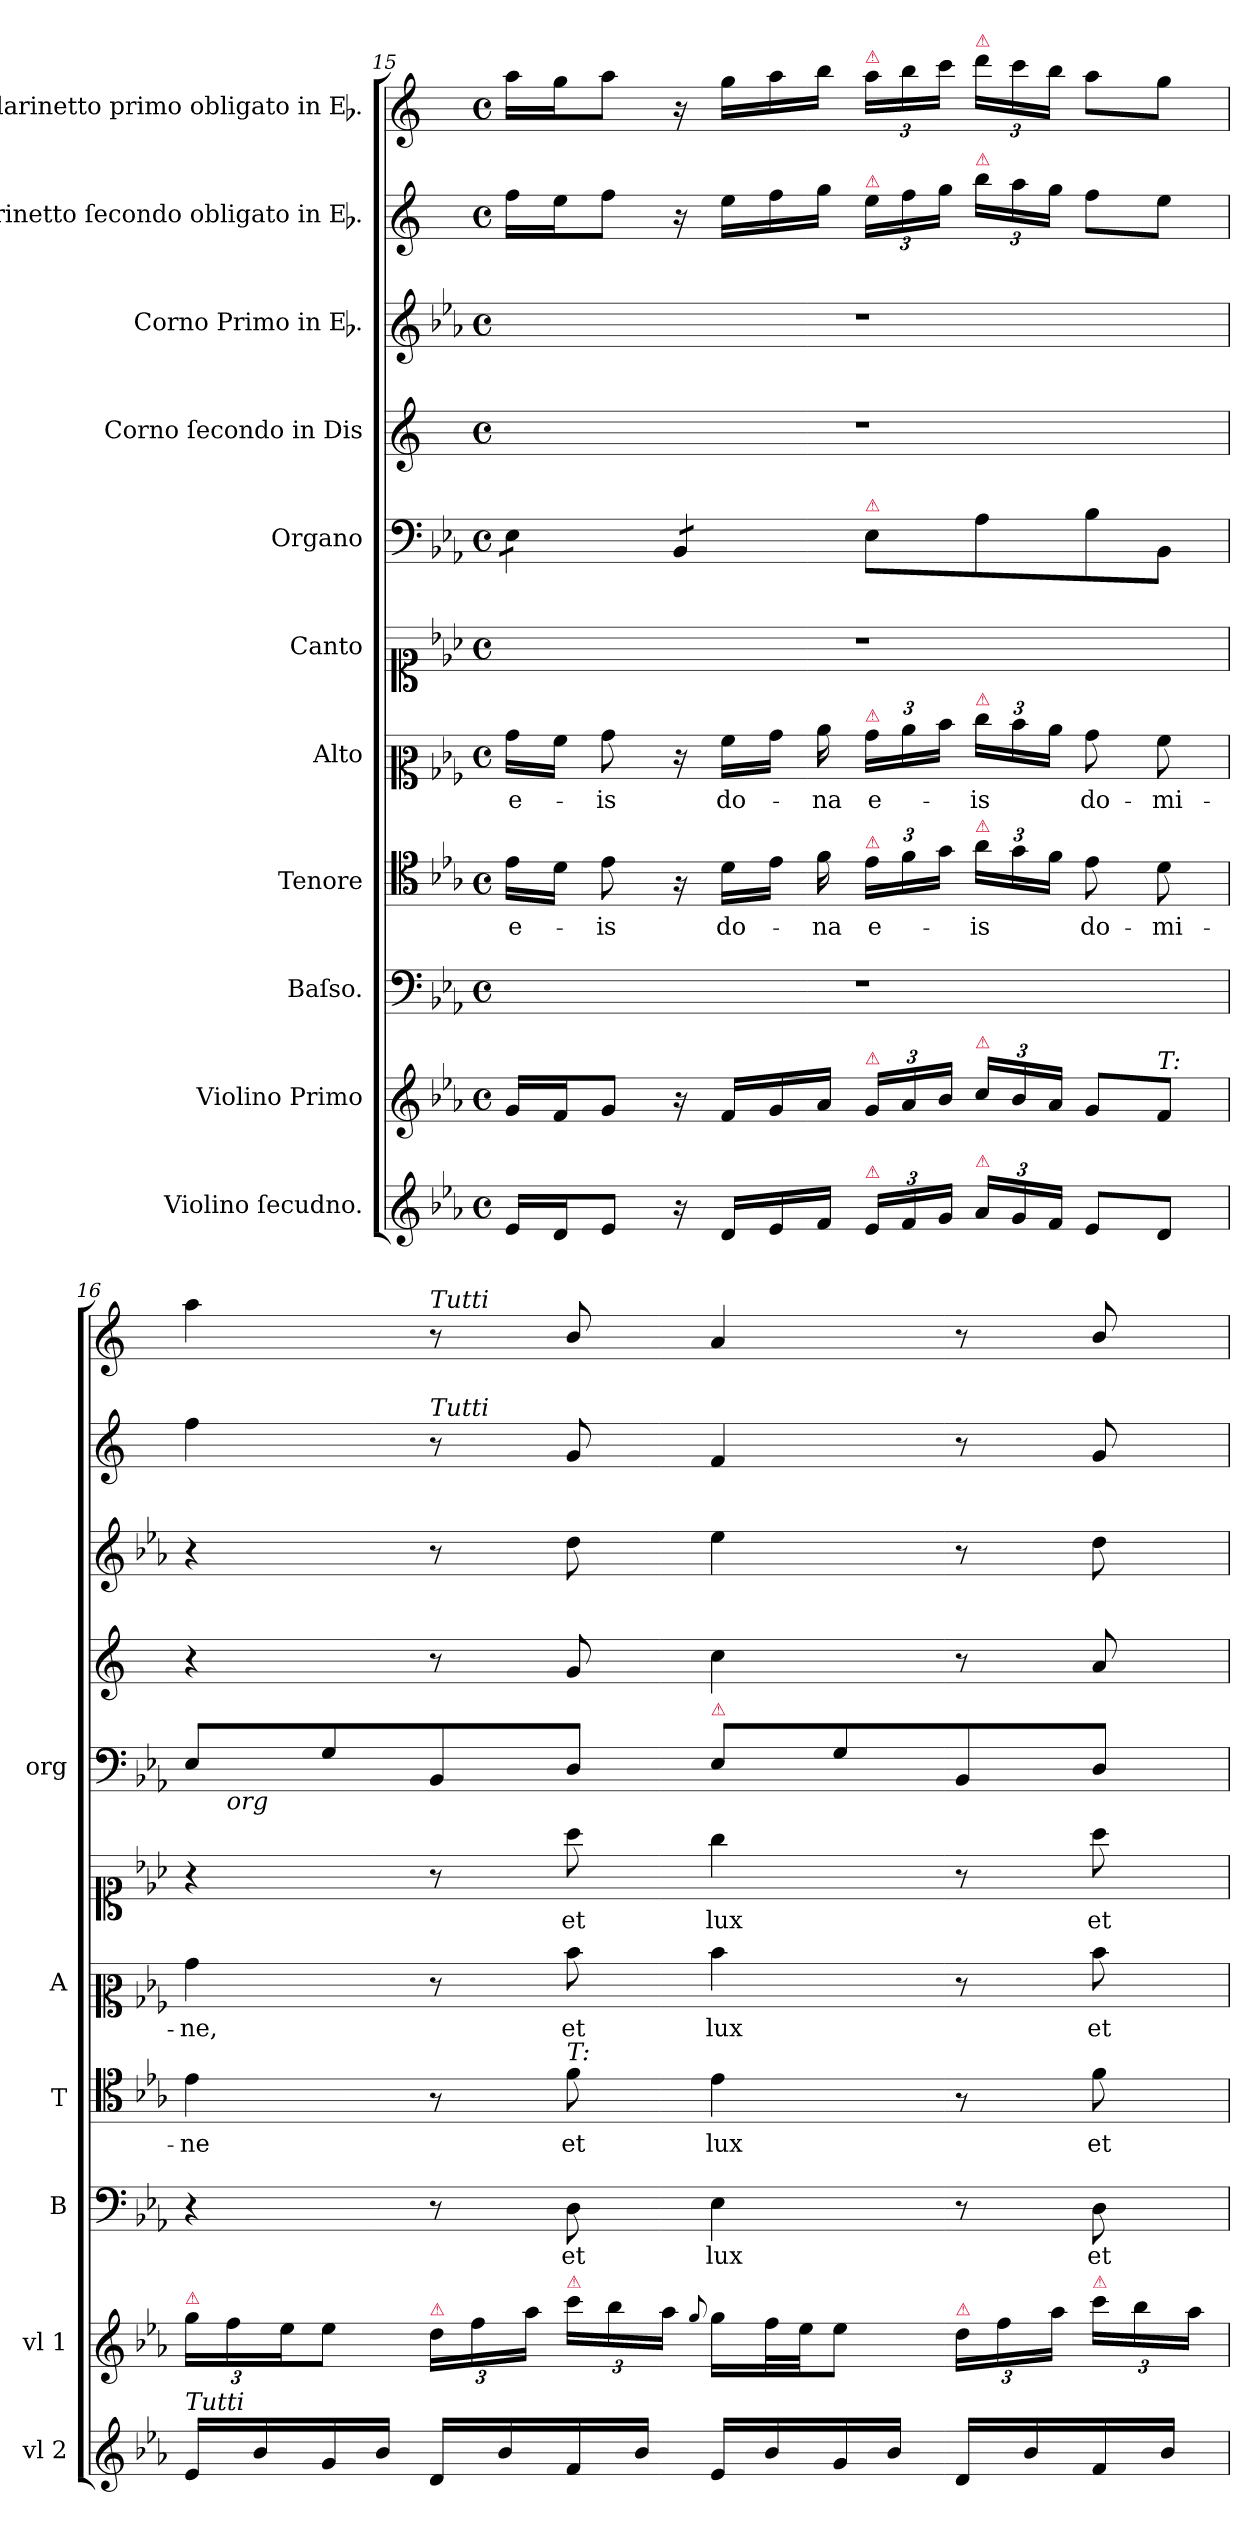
**kern	**kern	**dynam	**kern	**text	**kern	**text	**kern	**text	**kern	**text	**kern	**kern	**kern	**kern	**kern
*part11	*part10	*part10	*part9	*part9	*part8	*part8	*part7	*part7	*part6	*part6	*part5	*part4	*part3	*part2	*part1
*staff11	*staff10	*staff10	*staff9	*staff9	*staff8	*staff8	*staff7	*staff7	*staff6	*staff6	*staff5	*staff4	*staff3	*staff2	*staff1
*I"Violino ſecudno.	*I"Violino Primo	*	*I"Baſso.	*	*I"Tenore	*	*I"Alto	*	*I"Canto	*	*I"Organo	*I"Corno ſecondo in Dis	*I"Corno Primo in Eb.	*I"Clarinetto ſecondo obligato in Eb.	*I"Clarinetto primo obligato in Eb.
*I'vl 2	*I'vl 1	*	*I'B	*	*I'T	*	*I'A	*	*	*	*I'org	*	*	*	*
*clefG2	*clefG2	*	*clefF4	*	*clefC4	*	*clefC2	*	*clefC1	*	*clefF4	*clefG2	*clefG2	*clefG2	*clefG2
*	*	*	*	*	*	*	*	*	*	*	*	*ITrd5c9	*ITrd5c9	*ITrd-2c-3	*ITrd-2c-3
*k[b-e-a-]	*k[b-e-a-]	*	*k[b-e-a-]	*	*k[b-e-a-]	*	*k[b-e-a-]	*	*k[b-e-a-]	*	*k[b-e-a-]	*k[b-e-a-]	*k[b-e-a-d-g-c-]	*k[b-e-a-]	*k[b-e-a-]
*E-:	*E-:	*	*E-:	*	*E-:	*	*E-:	*	*E-:	*	*E-:	*E-:	*	*E-:	*E-:
*M4/4	*M4/4	*	*M4/4	*	*M4/4	*	*M4/4	*	*M4/4	*	*M4/4	*M4/4	*M4/4	*M4/4	*M4/4
*met(c)	*met(c)	*	*met(c)	*	*met(c)	*	*met(c)	*	*met(c)	*	*met(c)	*met(c)	*met(c)	*met(c)	*met(c)
=15	=15	=15	=15	=15	=15	=15	=15	=15	=15	=15	=15	=15	=15	=15	=15
!	!	!	!	!	!	!	!	!	!	!	!LO:TX:a:color=crimson:t=⚠	!	!	!	!
*	*	*	*	*	*	*	*	*	*	*	*tremolo	*	*	*	*
16e-/LL	16g/LL	.	1r	.	16e-\LL	e-	16b-\LL	e-	1r	.	8E-\L	1r	1r	16aa-\LL	16ccc\LL
16d/J	16f/J	.	.	.	16d\JJ	.	16a-\JJ	.	.	.	.	.	.	16gg\J	16bb-\J
8e-/J	8g/J	.	.	.	8e-\	-is	8b-\	-is	.	.	8E-\J	.	.	8aa-\J	8ccc\J
16r	16r	.	.	.	16r	.	16r	.	.	.	8BB-/L	.	.	16r	16r
16d/LL	16f/LL	.	.	.	16d\LL	do-	16a-\LL	do-	.	.	.	.	.	16gg\LL	16bb-\LL
16e-/	16g/	.	.	.	16e-\JJ	.	16b-\JJ	.	.	.	8BB-/J	.	.	16aa-\	16ccc\
*	*	*	*	*	*	*	*	*	*	*	*Xtremolo	*	*	*	*
16f/JJ	16a-/JJ	.	.	.	16f\	-na	16cc\	-na	.	.	.	.	.	16bb-\JJ	16ddd\JJ
!	!	!	!	!	!	!	!	!	!	!	!	!	!	!	!LO:TX:a:color=crimson:t=⚠
!	!	!	!	!	!	!	!	!	!	!	!	!	!	!LO:TX:a:color=crimson:t=⚠	!
!	!	!	!	!	!	!	!	!	!	!	!LO:TX:a:color=crimson:t=⚠	!	!	!	!
!	!	!	!	!	!	!	!LO:TX:a:color=crimson:t=⚠	!	!	!	!	!	!	!	!
!	!	!	!	!	!LO:TX:a:color=crimson:t=⚠	!	!	!	!	!	!	!	!	!	!
!	!LO:TX:a:color=crimson:t=⚠	!	!	!	!	!	!	!	!	!	!	!	!	!	!
!LO:TX:a:color=crimson:t=⚠	!	!	!	!	!	!	!	!	!	!	!	!	!	!	!
24e-/LL	24g/LL	.	.	.	24e-\LL	e-	24b-\LL	e-	.	.	8E-\L	.	.	24gg\LL	24ccc\LL
24f/	24a-/	.	.	.	24f\	.	24cc\	.	.	.	.	.	.	24aa-\	24ddd\
24g/JJ	24b-/JJ	.	.	.	24g\JJ	.	24dd\JJ	.	.	.	.	.	.	24bb-\JJ	24eee-\JJ
!	!	!	!	!	!	!	!	!	!	!	!	!	!	!	!LO:TX:a:color=crimson:t=⚠
!	!	!	!	!	!	!	!	!	!	!	!	!	!	!LO:TX:a:color=crimson:t=⚠	!
!	!	!	!	!	!	!	!LO:TX:a:color=crimson:t=⚠	!	!	!	!	!	!	!	!
!	!	!	!	!	!LO:TX:a:color=crimson:t=⚠	!	!	!	!	!	!	!	!	!	!
!	!LO:TX:a:color=crimson:t=⚠	!	!	!	!	!	!	!	!	!	!	!	!	!	!
!LO:TX:a:color=crimson:t=⚠	!	!	!	!	!	!	!	!	!	!	!	!	!	!	!
24a-/LL	24cc/LL	.	.	.	24a-\LL	-is	24ee-\LL	-is	.	.	8A-\	.	.	24ddd\LL	24fff\LL
24g/	24b-/	.	.	.	24g\	.	24dd\	.	.	.	.	.	.	24ccc\	24eee-\
24f/JJ	24a-/JJ	.	.	.	24f\JJ	.	24cc\JJ	.	.	.	.	.	.	24bb-\JJ	24ddd\JJ
8e-/L	8g/L	.	.	.	8e-\	do-	8b-\	do-	.	.	8B-\	.	.	8aa-\L	8ccc\L
!	!LO:TX:a:i:t=T&colon;	!	!	!	!	!	!	!	!	!	!	!	!	!	!
!	!	!LO:DY:b	!	!	!	!	!	!	!	!	!	!	!	!	!
8d/J	8f/J	for	.	.	8d\	-mi-	8a-\	-mi-	.	.	8BB-/J	.	.	8gg\J	8bb-\J
=16	=16	=16	=16	=16	=16	=16	=16	=16	=16	=16	=16	=16	=16	=16	=16
!	!	!	!	!	!	!	!	!	!	!	!LO:TX:a:color=crimson:t=⚠	!	!	!	!
!	!	!	!	!	!	!	!	!	!	!	!LO:TX:a:i:t=Tutti	!	!	!	!
!	!LO:TX:a:color=crimson:t=⚠	!	!	!	!	!	!	!	!	!	!	!	!	!	!
!LO:TX:a:i:t=Tutti	!	!	!	!	!	!	!	!	!	!	!	!	!	!	!
*	*	*	*	*	*	*	*	*	*	*	*^	*	*	*	*
16e-/LL	24gg\LL	.	4r	.	4e-\	-ne	4b-\	-ne,	4r	.	8E-\L	24ryy	4r	4r	4aa-\	4ccc\
!	!	!	!	!	!	!	!	!	!	!	!	!LO:TX:b:i:t=org	!	!	!	!
.	24ff\	.	.	.	.	.	.	.	.	.	.	3%2ryy	.	.	.	.
16b-/	.	.	.	.	.	.	.	.	.	.	.	.	.	.	.	.
.	24ee-\J	.	.	.	.	.	.	.	.	.	.	.	.	.	.	.
16g/	8ee-\J	.	.	.	.	.	.	.	.	.	8G\	.	.	.	.	.
16b-/JJ	.	.	.	.	.	.	.	.	.	.	.	.	.	.	.	.
!	!	!	!	!	!	!	!	!	!	!	!	!	!	!	!	!LO:TX:a:i:t=Tutti
!	!	!	!	!	!	!	!	!	!	!	!	!	!	!	!LO:TX:a:i:t=Tutti	!
!	!LO:TX:a:color=crimson:t=⚠	!	!	!	!	!	!	!	!	!	!	!	!	!	!	!
16d/LL	24dd\LL	.	8r	.	8r	.	8r	.	8r	.	8BB-/	.	8r	8r	8r	8r
.	24ff\	.	.	.	.	.	.	.	.	.	.	.	.	.	.	.
16b-/	.	.	.	.	.	.	.	.	.	.	.	.	.	.	.	.
.	24aa-\JJ	.	.	.	.	.	.	.	.	.	.	.	.	.	.	.
!	!	!	!	!	!LO:TX:a:i:t=T&colon;	!	!	!	!	!	!	!	!	!	!	!
!	!LO:TX:a:color=crimson:t=⚠	!	!	!	!	!	!	!	!	!	!	!	!	!	!	!
16f/	24ccc\LL	.	8D\	et	8f\	et	8dd\	et	8aa-\	et	8D/J	.	8B-/	8f\	8b-/	8dd/
.	24bb-\	.	.	.	.	.	.	.	.	.	.	.	.	.	.	.
16b-/JJ	.	.	.	.	.	.	.	.	.	.	.	.	.	.	.	.
.	24aa-\JJ	.	.	.	.	.	.	.	.	.	.	.	.	.	.	.
.	8qqgg/	.	.	.	.	.	.	.	.	.	.	.	.	.	.	.
!	!	!	!	!	!	!	!	!	!	!	!LO:TX:a:color=crimson:t=⚠	!	!	!	!	!
16e-/LL	16gg\LL	.	4E-\	lux	4e-\	lux	4dd\	lux	4gg\	lux	8E-\L	.	4e-\	4g-\	4a-/	4cc/
16b-/	32ff\L	.	.	.	.	.	.	.	.	.	.	.	.	.	.	.
.	32ee-\JJ	.	.	.	.	.	.	.	.	.	.	.	.	.	.	.
16g/	8ee-\J	.	.	.	.	.	.	.	.	.	8G\	.	.	.	.	.
16b-/JJ	.	.	.	.	.	.	.	.	.	.	.	.	.	.	.	.
.	.	.	.	.	.	.	.	.	.	.	.	6..ryy	.	.	.	.
!	!LO:TX:a:color=crimson:t=⚠	!	!	!	!	!	!	!	!	!	!	!	!	!	!	!
16d/LL	24dd\LL	.	8r	.	8r	.	8r	.	8r	.	8BB-/	.	8r	8r	8r	8r
.	24ff\	.	.	.	.	.	.	.	.	.	.	.	.	.	.	.
16b-/	.	.	.	.	.	.	.	.	.	.	.	.	.	.	.	.
.	24aa-\JJ	.	.	.	.	.	.	.	.	.	.	.	.	.	.	.
!	!LO:TX:a:color=crimson:t=⚠	!	!	!	!	!	!	!	!	!	!	!	!	!	!	!
16f/	24ccc\LL	.	8D\	et	8f\	et	8dd\	et	8aa-\	et	8D/J	.	8c/	8f\	8b-/	8dd/
.	24bb-\	.	.	.	.	.	.	.	.	.	.	.	.	.	.	.
16b-/JJ	.	.	.	.	.	.	.	.	.	.	.	.	.	.	.	.
.	24aa-\JJ	.	.	.	.	.	.	.	.	.	.	.	.	.	.	.
*	*	*	*	*	*	*	*	*	*	*	*v	*v	*	*	*	*
=	=	=	=	=	=	=	=	=	=	=	=	=	=	=	=
*-	*-	*-	*-	*-	*-	*-	*-	*-	*-	*-	*-	*-	*-	*-	*-
